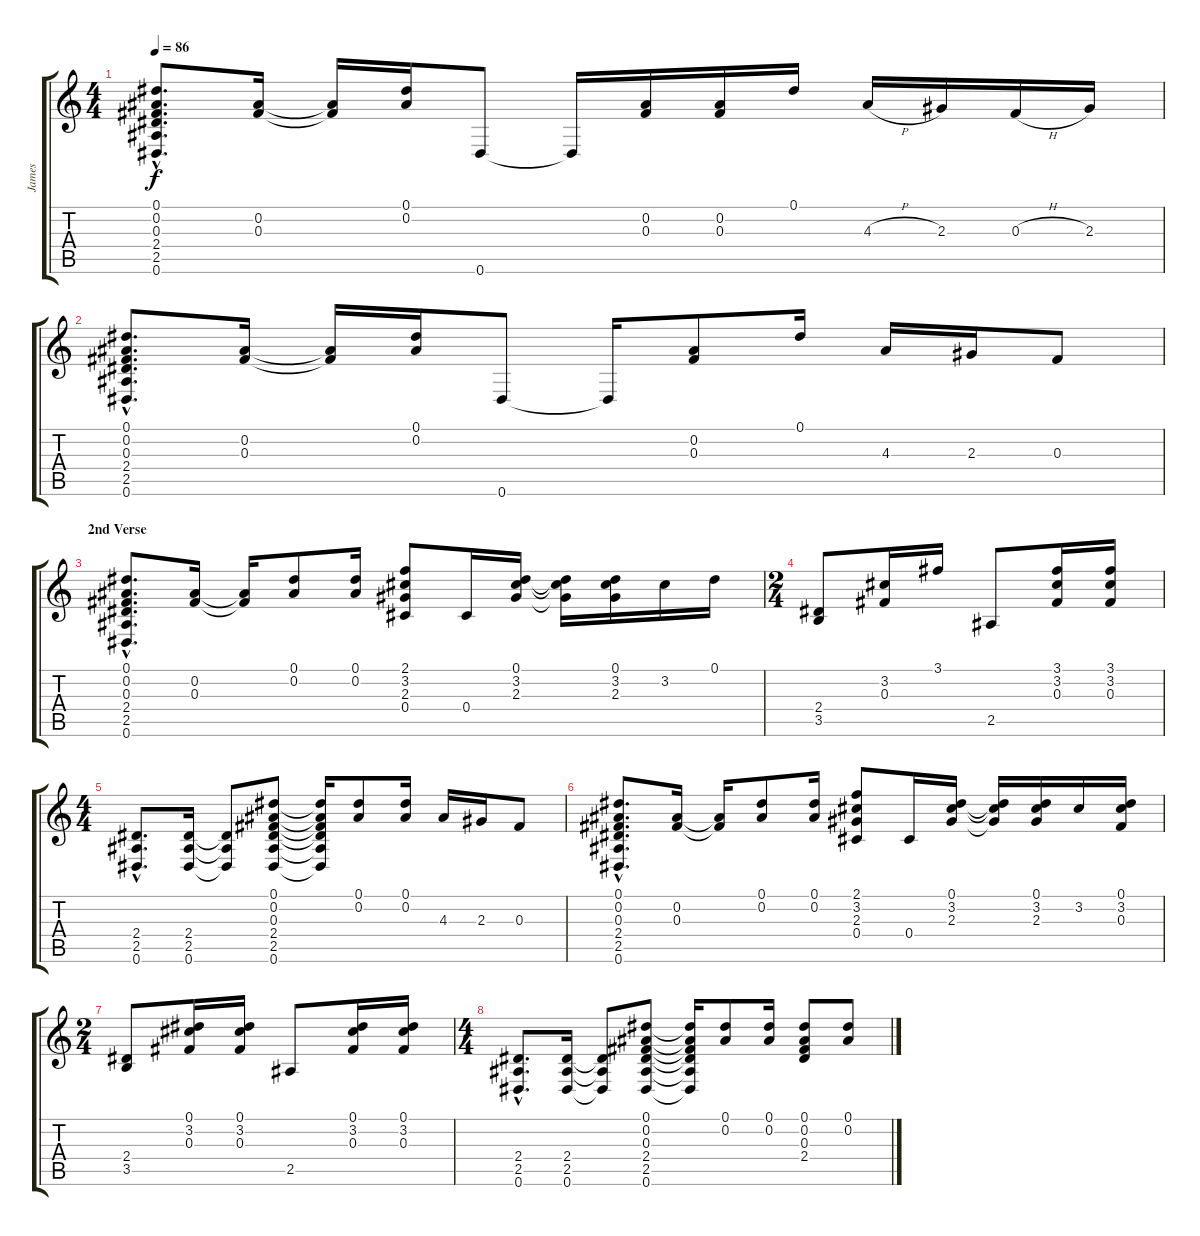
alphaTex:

\track ("James" "James") {instrument electricguitarclean}
\staff {score tabs}
\tuning (Eb4 Bb3 Gb3 Db3 Ab2 Eb2) {hide}
\ts (4 4)
\tempo 86
\clef g2
\ks c
(0.1{hac} 0.2{hac} 0.3{hac} 2.4{hac} 2.5{hac} 0.6{hac}).8{d dy f} (0.2 0.3).16 (0.2{t} 0.3{t}).16 (0.1 0.2).16 0.6.8 0.6{t}.16 (0.2 0.3).16 (0.2 0.3).16 0.1.16 4.3{h}.16 2.3.16 0.3{h}.16 2.3.16 |
(0.1{hac} 0.2{hac} 0.3{hac} 2.4{hac} 2.5{hac} 0.6{hac}).8{d} (0.2 0.3).16 (0.2{t} 0.3{t}).16 (0.1 0.2).16 0.6.8 0.6{t}.16 (0.2 0.3).8 0.1.16 4.3.16 2.3.16 0.3.8 |
\section ("" "2nd Verse")
(0.1{hac} 0.2{hac} 0.3{hac} 2.4{hac} 2.5{hac} 0.6{hac}).8{d} (0.2 0.3).16 (0.2{t} 0.3{t}).16 (0.1 0.2).8 (0.1 0.2).16 (2.1 3.2 2.3 0.4).8 0.4.16 (0.1 3.2 2.3).16 (0.1{t} 3.2{t} 2.3{t}).16 (0.1 3.2 2.3).16 3.2.16 0.1.16 |
\ts (2 4)
(2.4 3.5).8 (3.2 0.3).16 3.1.16 2.5.8 (3.1 3.2 0.3).16 (3.1 3.2 0.3).16 |
\ts (4 4)
(2.4{hac} 2.5{hac} 0.6{hac}).8{d} (2.4 2.5 0.6).16 (2.4{t} 2.5{t} 0.6{t}).8 (0.1 0.2 0.3 2.4 2.5 0.6).8 (0.1{t} 0.2{t} 0.3{t} 2.4{t} 2.5{t} 0.6{t}).16 (0.1 0.2).8 (0.1 0.2).16 4.3.16 2.3.16 0.3.8 |
(0.1{hac} 0.2{hac} 0.3{hac} 2.4{hac} 2.5{hac} 0.6{hac}).8{d} (0.2 0.3).16 (0.2{t} 0.3{t}).16 (0.1 0.2).8 (0.1 0.2).16 (2.1 3.2 2.3 0.4).8 0.4.16 (0.1 3.2 2.3).16 (0.1{t} 3.2{t} 2.3{t}).16 (0.1 3.2 2.3).16 3.2.16 (0.1 3.2 0.3).16 |
\ts (2 4)
(2.4 3.5).8 (0.1 3.2 0.3).16 (0.1 3.2 0.3).16 2.5.8 (0.1 3.2 0.3).16 (0.1 3.2 0.3).16 |
\ts (4 4)
(2.4{hac} 2.5{hac} 0.6{hac}).8{d} (2.4 2.5 0.6).16 (2.4{t} 2.5{t} 0.6{t}).8 (0.1 0.2 0.3 2.4 2.5 0.6).8 (0.1{t} 0.2{t} 0.3{t} 2.4{t} 2.5{t} 0.6{t}).16 (0.1 0.2).8 (0.1 0.2).16 (0.1 0.2 0.3 2.4).8 (0.1 0.2).8
